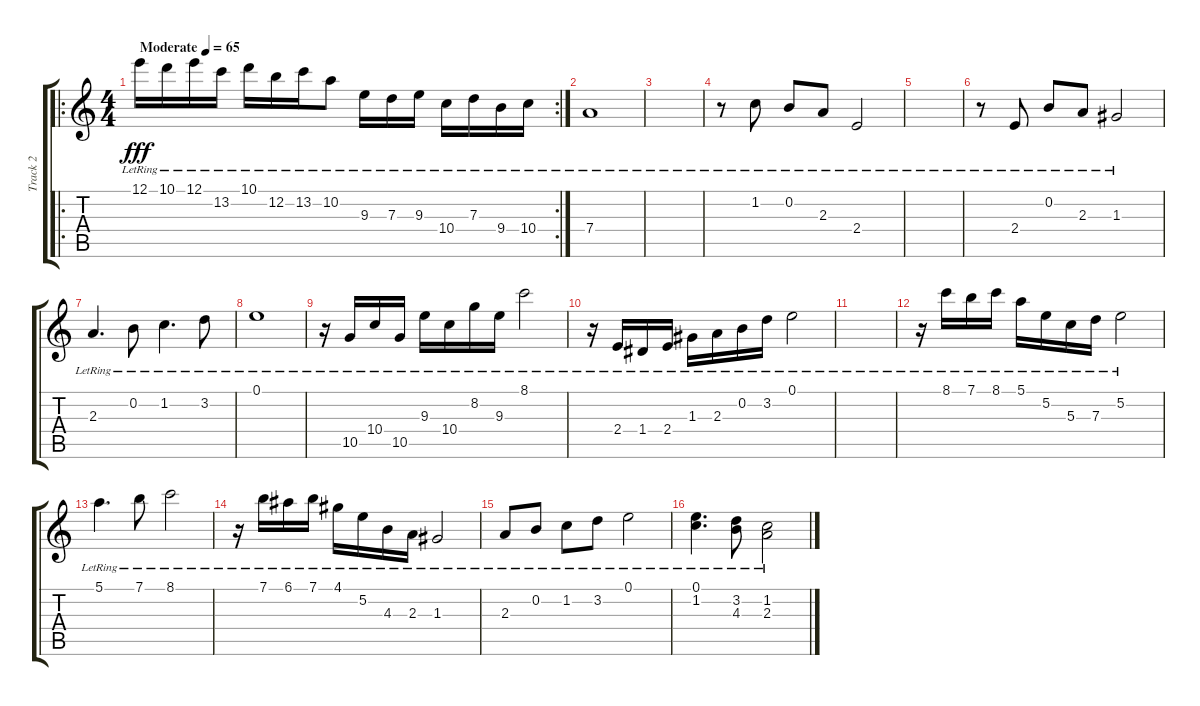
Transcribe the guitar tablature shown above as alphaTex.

\track ("Track 2" "Track 2") {instrument acousticguitarsteel}
\staff {score tabs}
\tuning (E4 B3 G3 D3 A2 E2) {hide}
\ro
\rc 2
\ts (4 4)
\tempo (65 "Moderate")
\clef g2
\ks c
12.1{lr}.16{dy fff instrument acousticguitarsteel} 10.1{lr}.16 12.1{lr}.16 13.2{lr}.16 10.1{lr}.16 12.2{lr}.16 13.2{lr}.16 10.2{lr}.8 9.3{lr}.16 7.3{lr}.16 9.3{lr}.16 10.4{lr}.16 7.3{lr}.16 9.4{lr}.16 10.4{lr}.16 |
7.4{lr}.1 |
|
r.8 1.2{lr}.8 0.2{lr}.8 2.3{lr}.8 2.4{lr}.2 |
|
r.8 2.4{lr}.8 0.2{lr}.8 2.3{lr}.8 1.3{lr}.2 |
2.3{lr}.4{d} 0.2{lr}.8 1.2{lr}.4{d} 3.2{lr}.8 |
0.1{lr}.1 |
r.16 10.5{lr}.16 10.4{lr}.16 10.5{lr}.16 9.3{lr}.16 10.4{lr}.16 8.2{lr}.16 9.3{lr}.16 8.1{lr}.2 |
r.16 2.4{lr}.16 1.4{lr}.16 2.4{lr}.16 1.3{lr}.16 2.3{lr}.16 0.2{lr}.16 3.2{lr}.16 0.1{lr}.2 |
|
r.16 8.1{lr}.16 7.1{lr}.16 8.1{lr}.16 5.1{lr}.16 5.2{lr}.16 5.3{lr}.16 7.3{lr}.16 5.2{lr}.2 |
5.1{lr}.4{d} 7.1{lr}.8 8.1{lr}.2 |
r.16 7.1{lr}.16 6.1{lr}.16 7.1{lr}.16 4.1{lr}.16 5.2{lr}.16 4.3{lr}.16 2.3{lr}.16 1.3{lr}.2 |
2.3{lr}.8 0.2{lr}.8 1.2{lr}.8 3.2{lr}.8 0.1{lr}.2 |
(0.1{lr} 1.2{lr}).4{d} (3.2{lr} 4.3{lr}).8 (1.2{lr} 2.3{lr}).2
